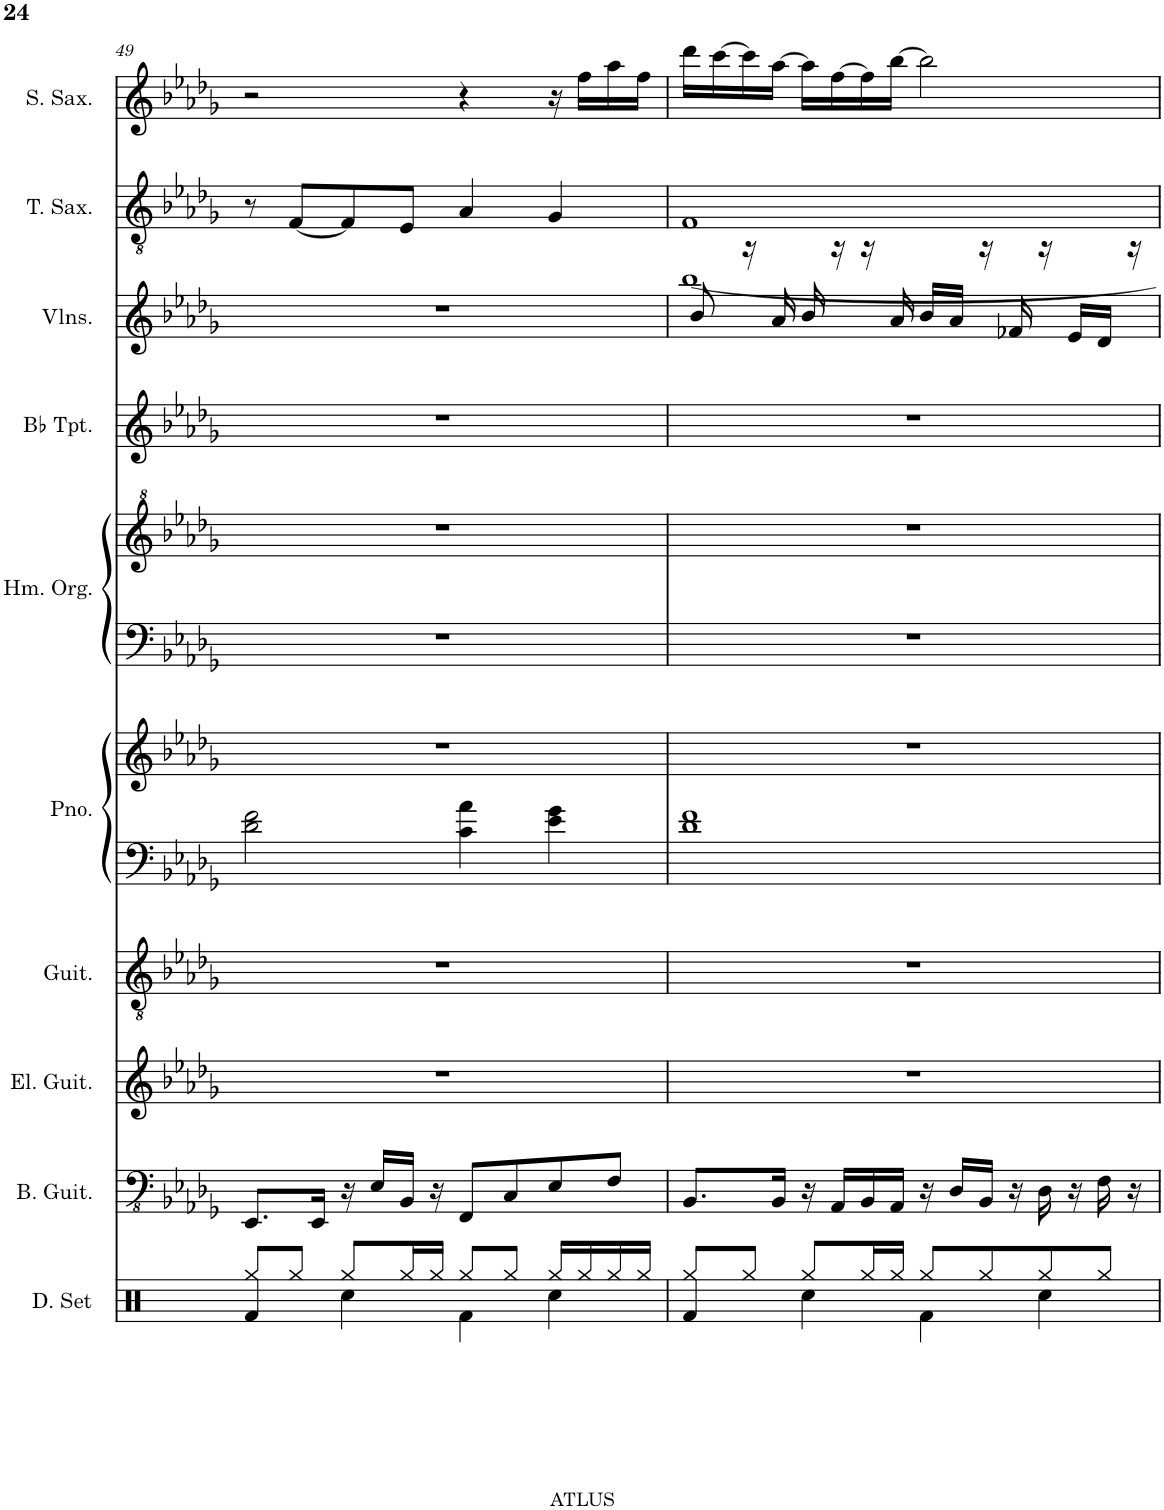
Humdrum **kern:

**kern	**kern	**kern	**kern	**kern	**kern	**kern	**kern	**kern	**kern	**kern	**kern
*part10	*part9	*part8	*part7	*part6	*part6	*part5	*part5	*part4	*part3	*part2	*part1
*staff12	*staff11	*staff10	*staff9	*staff8	*staff7	*staff6	*staff5	*staff4	*staff3	*staff2	*staff1
*I"Drumset	*I"Bass Guitar	*I"Electric Guitar	*I"Acoustic Guitar	*I"Piano	*	*I"Hammond Organ	*	*I"Bb Trumpet	*I"Violins	*I"Tenor Saxophone	*I"Soprano Saxophone
*I'D. Set	*I'B. Guit.	*I'El. Guit.	*I'Guit.	*I'Pno.	*	*I'Hm. Org.	*	*I'Bb Tpt.	*I'Vlns.	*I'T. Sax.	*I'S. Sax.
!!LO:PB:g=z
*clefX	*clefFv4	*clefG2	*clefGv2	*clefF4	*clefG2	*clefF4	*clefG^2	*clefG2	*clefG2	*clefGv2	*clefG2
*	*	*	*	*	*	*	*	*Trd1c2	*	*Trd8c14	*Trd1c2
*k[]	*k[b-e-a-d-g-]	*k[b-e-a-d-g-]	*k[b-e-a-d-g-]	*k[b-e-a-d-g-]	*k[b-e-a-d-g-]	*k[b-e-a-d-g-]	*k[b-e-a-d-g-]	*k[b-e-a-d-g-]	*k[b-e-a-d-g-]	*k[b-e-a-d-g-]	*k[b-e-a-d-g-]
*M4/4	*M4/4	*M4/4	*M4/4	*M4/4	*M4/4	*M4/4	*M4/4	*M4/4	*M4/4	*M4/4	*M4/4
=49	=49	=49	=49	=49	=49	=49	=49	=49	=49	=49	=49
*^	*	*	*	*	*	*	*	*	*	*	*
4Rf/	8Rgg/L	8.EEE-/L	1r	1r	2d-\ 2f\	1r	1r	1r	1r	1r	8r	2r
.	8Rgg/J	.	.	.	.	.	.	.	.	.	[8F/L	.
.	.	16EEE-/Jk	.	.	.	.	.	.	.	.	.	.
8Rgg/L	4Rcc\	16r	.	.	.	.	.	.	.	.	8F/]	.
.	.	16EE-/LL	.	.	.	.	.	.	.	.	.	.
16Rgg/L	.	16BBB-/JJ	.	.	.	.	.	.	.	.	8E-/J	.
16Rgg/JJ	.	16r	.	.	.	.	.	.	.	.	.	.
8Rgg/L	4Rf\	8FFF/L	.	.	4c\ 4a-\	.	.	.	.	.	4A-/	4r
8Rgg/J	.	8CC/	.	.	.	.	.	.	.	.	.	.
16Rgg/LL	4Rcc\	8EE-/	.	.	4e-\ 4g-\	.	.	.	.	.	4G-/	16r
16Rgg/	.	.	.	.	.	.	.	.	.	.	.	16ff\LL
16Rgg/	.	8FF/J	.	.	.	.	.	.	.	.	.	16aa-\
16Rgg/JJ	.	.	.	.	.	.	.	.	.	.	.	16ff\JJ
=50	=50	=50	=50	=50	=50	=50	=50	=50	=50	=50	=50	=50
*	*	*	*	*	*	*	*	*	*	*^	*	*
4Rf/	8Rgg/L	8.BBB-/L	1r	1r	1d- 1f	1r	1r	1r	1r	8b-/	[1bb-	1F	16ddd-\LL
.	.	.	.	.	.	.	.	.	.	.	.	.	[16ccc\
.	8Rgg/J	.	.	.	.	.	.	.	.	16r	.	.	16ccc\]
.	.	16BBB-/Jk	.	.	.	.	.	.	.	16a-/	.	.	[16aa-\JJ
8Rgg/L	4Rcc\	16r	.	.	.	.	.	.	.	16b-/	.	.	16aa-\LL]
.	.	16AAA-/LL	.	.	.	.	.	.	.	16r	.	.	[16ff\
16Rgg/L	.	16BBB-/	.	.	.	.	.	.	.	16r	.	.	16ff\]
16Rgg/JJ	.	16AAA-/JJ	.	.	.	.	.	.	.	16a-/	.	.	[16bb-\JJ
8Rgg/L	4Rf\	16r	.	.	.	.	.	.	.	16b-/LL	.	.	2bb-\]
.	.	16DD-/LL	.	.	.	.	.	.	.	16a-/JJ	.	.	.
8Rgg/	.	16BBB-/JJ	.	.	.	.	.	.	.	16r	.	.	.
.	.	16r	.	.	.	.	.	.	.	16f-X/	.	.	.
8Rgg/	4Rcc\	16DD-\	.	.	.	.	.	.	.	16r	.	.	.
.	.	16r	.	.	.	.	.	.	.	16e-/LL	.	.	.
8Rgg/J	.	16FF\	.	.	.	.	.	.	.	16d-/JJ	.	.	.
.	.	16r	.	.	.	.	.	.	.	16r	.	.	.
*v	*v	*	*	*	*	*	*	*	*	*v	*v	*	*
=	=	=	=	=	=	=	=	=	=	=	=
*-	*-	*-	*-	*-	*-	*-	*-	*-	*-	*-	*-
